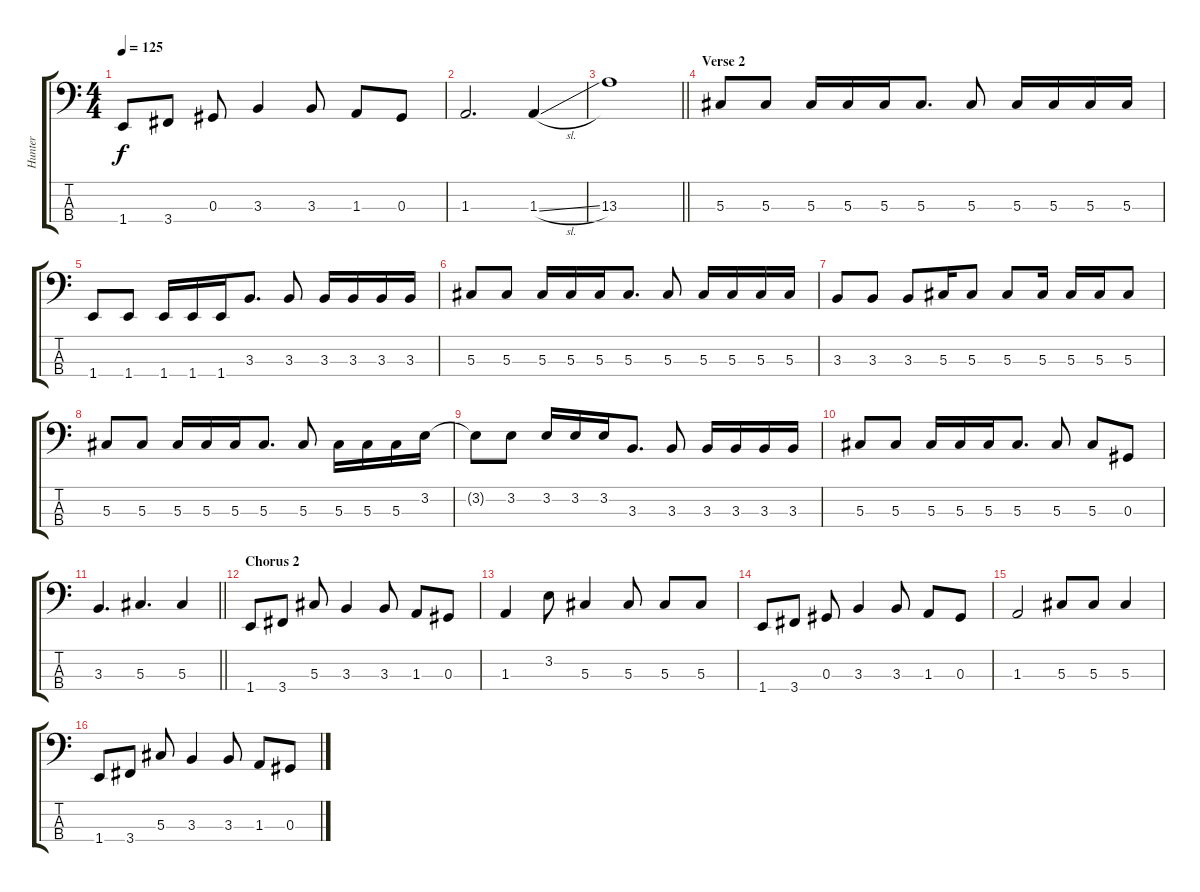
\track ("Hunter" "Hunter") {instrument electricbassfinger}
\staff {score tabs}
\tuning (Gb2 Db2 Ab1 Eb1) {hide}
\ts (4 4)
\tempo 125
\clef f4
\ks c
1.4.8{dy f} 3.4.8 0.3.8 3.3.4 3.3.8 1.3.8 0.3.8 |
1.3.2{d} 1.3{sl}.4 |
\barLineRight lightlight
13.3.1 |
\section ("" "Verse 2")
5.3.8 5.3.8 5.3.16 5.3.16 5.3.16 5.3.8{d} 5.3.8 5.3.16 5.3.16 5.3.16 5.3.16 |
1.4.8 1.4.8 1.4.16 1.4.16 1.4.16 3.3.8{d} 3.3.8 3.3.16 3.3.16 3.3.16 3.3.16 |
5.3.8 5.3.8 5.3.16 5.3.16 5.3.16 5.3.8{d} 5.3.8 5.3.16 5.3.16 5.3.16 5.3.16 |
3.3.8 3.3.8 3.3.8 5.3.16 5.3.8 5.3.8 5.3.16 5.3.16 5.3.16 5.3.8 |
5.3.8 5.3.8 5.3.16 5.3.16 5.3.16 5.3.8{d} 5.3.8 5.3.16 5.3.16 5.3.16 3.2.16 |
3.2{t}.8 3.2.8 3.2.16 3.2.16 3.2.16 3.3.8{d} 3.3.8 3.3.16 3.3.16 3.3.16 3.3.16 |
5.3.8 5.3.8 5.3.16 5.3.16 5.3.16 5.3.8{d} 5.3.8 5.3.8 0.3.8 |
\barLineRight lightlight
3.3.4{d} 5.3.4{d} 5.3.4 |
\section ("" "Chorus 2")
1.4.8 3.4.8 5.3.8 3.3.4 3.3.8 1.3.8 0.3.8 |
1.3.4 3.2.8 5.3.4 5.3.8 5.3.8 5.3.8 |
1.4.8 3.4.8 0.3.8 3.3.4 3.3.8 1.3.8 0.3.8 |
1.3.2 5.3.8 5.3.8 5.3.4 |
1.4.8 3.4.8 5.3.8 3.3.4 3.3.8 1.3.8 0.3.8
